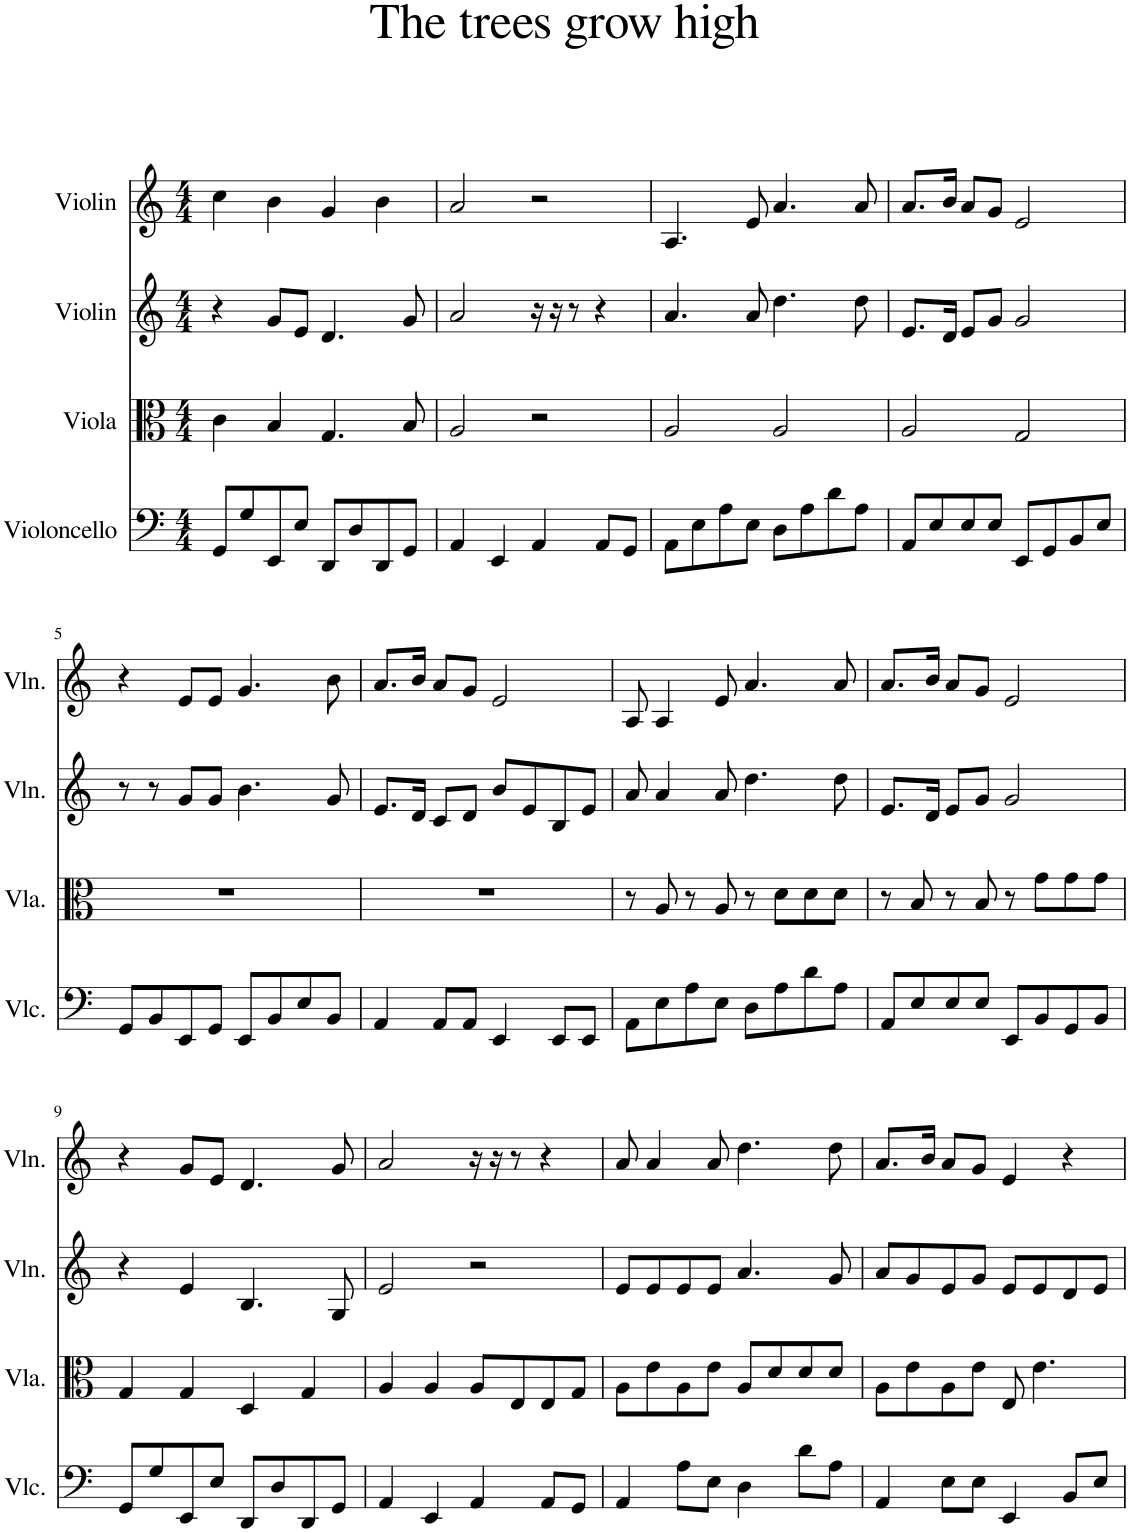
**kern	**kern	**kern	**kern
*part4	*part3	*part2	*part1
*staff4	*staff3	*staff2	*staff1
*I"Violoncello	*I"Viola	*I"Violin	*I"Violin
*I'Vlc.	*I'Vla.	*I'Vln.	*I'Vln.
*clefF4	*clefC3	*clefG2	*clefG2
*k[]	*k[]	*k[]	*k[]
*M4/4	*M4/4	*M4/4	*M4/4
=1	=1	=1	=1
8GG/L	4c\	4r	4cc\
8G/	.	.	.
8EE/	4B/	8g/L	4b\
8E/J	.	8e/J	.
8DD/L	4.G/	4.d/	4g/
8D/	.	.	.
8DD/	.	.	4b\
8GG/J	8B/	8g/	.
=2	=2	=2	=2
4AA/	2A/	2a/	2a/
4EE/	.	.	.
4AA/	2r	16r	2r
.	.	16r	.
.	.	8r	.
8AA/L	.	4r	.
8GG/J	.	.	.
=3	=3	=3	=3
8AA\L	2A/	4.a/	4.A/
8E\	.	.	.
8A\	.	.	.
8E\J	.	8a/	8e/
8D\L	2A/	4.dd\	4.a/
8A\	.	.	.
8d\	.	.	.
8A\J	.	8dd\	8a/
=4	=4	=4	=4
8AA/L	2A/	8.e/L	8.a/L
8E/	.	.	.
.	.	16d/Jk	16b/Jk
8E/	.	8e/L	8a/L
8E/J	.	8g/J	8g/J
8EE/L	2G/	2g/	2e/
8GG/	.	.	.
8BB/	.	.	.
8E/J	.	.	.
!!LO:LB:g=z
=5	=5	=5	=5
8GG/L	1r	8r	4r
8BB/	.	8r	.
8EE/	.	8g/L	8e/L
8GG/J	.	8g/J	8e/J
8EE/L	.	4.b\	4.g/
8BB/	.	.	.
8E/	.	.	.
8BB/J	.	8g/	8b\
=6	=6	=6	=6
4AA/	1r	8.e/L	8.a/L
.	.	16d/Jk	16b/Jk
8AA/L	.	8c/L	8a/L
8AA/J	.	8d/J	8g/J
4EE/	.	8b/L	2e/
.	.	8e/	.
8EE/L	.	8B/	.
8EE/J	.	8e/J	.
=7	=7	=7	=7
8AA\L	8r	8a/	8A/
8E\	8A/	4a/	4A/
8A\	8r	.	.
8E\J	8A/	8a/	8e/
8D\L	8r	4.dd\	4.a/
8A\	8d\L	.	.
8d\	8d\	.	.
8A\J	8d\J	8dd\	8a/
=8	=8	=8	=8
8AA/L	8r	8.e/L	8.a/L
8E/	8B/	.	.
.	.	16d/Jk	16b/Jk
8E/	8r	8e/L	8a/L
8E/J	8B/	8g/J	8g/J
8EE/L	8r	2g/	2e/
8BB/	8g\L	.	.
8GG/	8g\	.	.
8BB/J	8g\J	.	.
!!LO:LB:g=z
=9	=9	=9	=9
8GG/L	4G/	4r	4r
8G/	.	.	.
8EE/	4G/	4e/	8g/L
8E/J	.	.	8e/J
8DD/L	4D/	4.B/	4.d/
8D/	.	.	.
8DD/	4G/	.	.
8GG/J	.	8G/	8g/
=10	=10	=10	=10
4AA/	4A/	2e/	2a/
4EE/	4A/	.	.
4AA/	8A/L	2r	16r
.	.	.	16r
.	8E/	.	8r
8AA/L	8E/	.	4r
8GG/J	8G/J	.	.
=11	=11	=11	=11
4AA/	8A\L	8e/L	8a/
.	8e\	8e/	4a/
8A\L	8A\	8e/	.
8E\J	8e\J	8e/J	8a/
4D\	8A/L	4.a/	4.dd\
.	8d/	.	.
8d\L	8d/	.	.
8A\J	8d/J	8g/	8dd\
=12	=12	=12	=12
4AA/	8A\L	8a/L	8.a/L
.	8e\	8g/	.
.	.	.	16b/Jk
8E\L	8A\	8e/	8a/L
8E\J	8e\J	8g/J	8g/J
4EE/	8E/	8e/L	4e/
.	4.e\	8e/	.
8BB/L	.	8d/	4r
8E/J	.	8e/J	.
=	=	=	=
*-	*-	*-	*-
